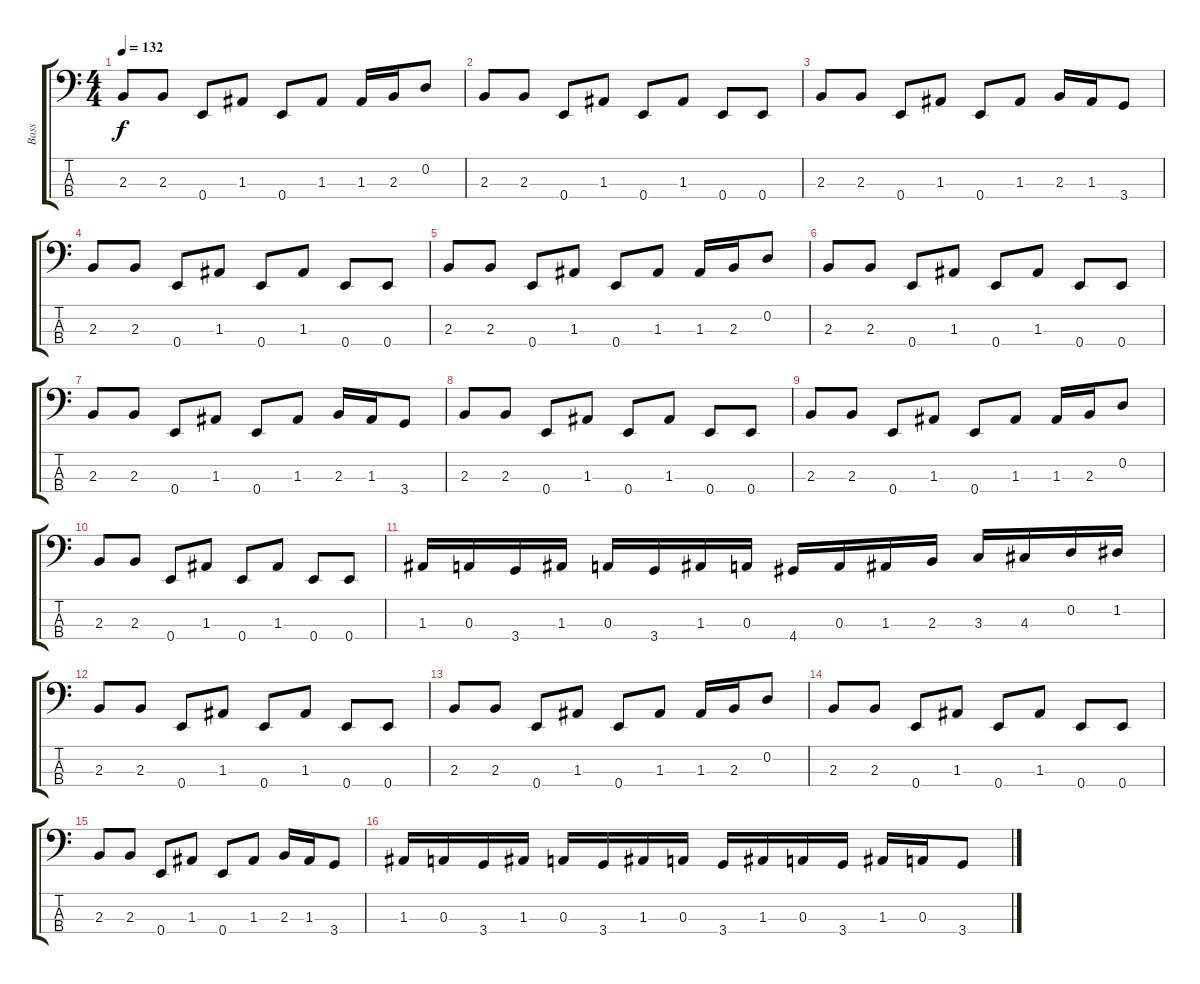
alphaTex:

\track ("Bass" "Bass") {instrument electricbasspick}
\staff {score tabs}
\tuning (G2 D2 A1 E1) {hide}
\ts (4 4)
\tempo 132
\clef f4
\ks c
2.3.8{dy f} 2.3.8 0.4.8 1.3.8 0.4.8 1.3.8 1.3.16 2.3.16 0.2.8 |
2.3.8 2.3.8 0.4.8 1.3.8 0.4.8 1.3.8 0.4.8 0.4.8 |
2.3.8 2.3.8 0.4.8 1.3.8 0.4.8 1.3.8 2.3.16 1.3.16 3.4.8 |
2.3.8 2.3.8 0.4.8 1.3.8 0.4.8 1.3.8 0.4.8 0.4.8 |
2.3.8 2.3.8 0.4.8 1.3.8 0.4.8 1.3.8 1.3.16 2.3.16 0.2.8 |
2.3.8 2.3.8 0.4.8 1.3.8 0.4.8 1.3.8 0.4.8 0.4.8 |
2.3.8 2.3.8 0.4.8 1.3.8 0.4.8 1.3.8 2.3.16 1.3.16 3.4.8 |
2.3.8 2.3.8 0.4.8 1.3.8 0.4.8 1.3.8 0.4.8 0.4.8 |
2.3.8 2.3.8 0.4.8 1.3.8 0.4.8 1.3.8 1.3.16 2.3.16 0.2.8 |
2.3.8 2.3.8 0.4.8 1.3.8 0.4.8 1.3.8 0.4.8 0.4.8 |
1.3.16 0.3.16 3.4.16 1.3.16 0.3.16 3.4.16 1.3.16 0.3.16 4.4.16 0.3.16 1.3.16 2.3.16 3.3.16 4.3.16 0.2.16 1.2.16 |
2.3.8 2.3.8 0.4.8 1.3.8 0.4.8 1.3.8 0.4.8 0.4.8 |
2.3.8 2.3.8 0.4.8 1.3.8 0.4.8 1.3.8 1.3.16 2.3.16 0.2.8 |
2.3.8 2.3.8 0.4.8 1.3.8 0.4.8 1.3.8 0.4.8 0.4.8 |
2.3.8 2.3.8 0.4.8 1.3.8 0.4.8 1.3.8 2.3.16 1.3.16 3.4.8 |
1.3.16 0.3.16 3.4.16 1.3.16 0.3.16 3.4.16 1.3.16 0.3.16 3.4.16 1.3.16 0.3.16 3.4.16 1.3.16 0.3.16 3.4.8
